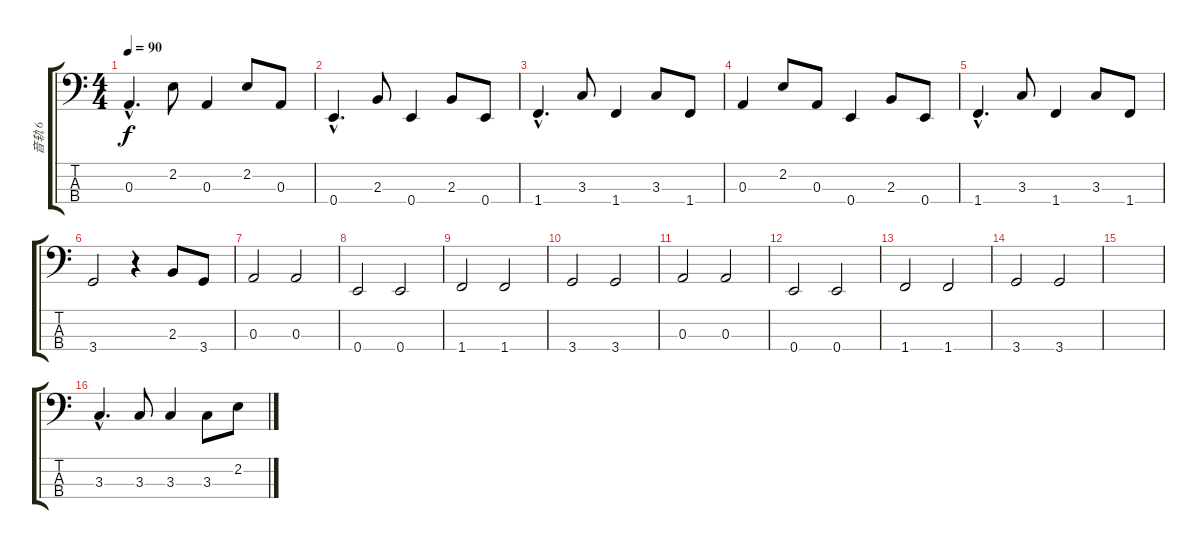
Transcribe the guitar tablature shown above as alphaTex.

\track ("音轨 6" "音轨 6") {instrument electricbassfinger}
\staff {score tabs}
\tuning (G2 D2 A1 E1) {hide}
\ts (4 4)
\tempo 90
\clef f4
\ks c
0.3{hac}.4{d dy f} 2.2.8 0.3.4 2.2.8 0.3.8 |
0.4{hac}.4{d} 2.3.8 0.4.4 2.3.8 0.4.8 |
1.4{hac}.4{d} 3.3.8 1.4.4 3.3.8 1.4.8 |
0.3.4 2.2.8 0.3.8 0.4.4 2.3.8 0.4.8 |
1.4{hac}.4{d} 3.3.8 1.4.4 3.3.8 1.4.8 |
3.4.2 r.4 2.3.8 3.4.8 |
0.3.2 0.3.2 |
0.4.2 0.4.2 |
1.4.2 1.4.2 |
3.4.2 3.4.2 |
0.3.2 0.3.2 |
0.4.2 0.4.2 |
1.4.2 1.4.2 |
3.4.2 3.4.2 |
|
3.3{hac}.4{d} 3.3.8 3.3.4 3.3.8 2.2.8
